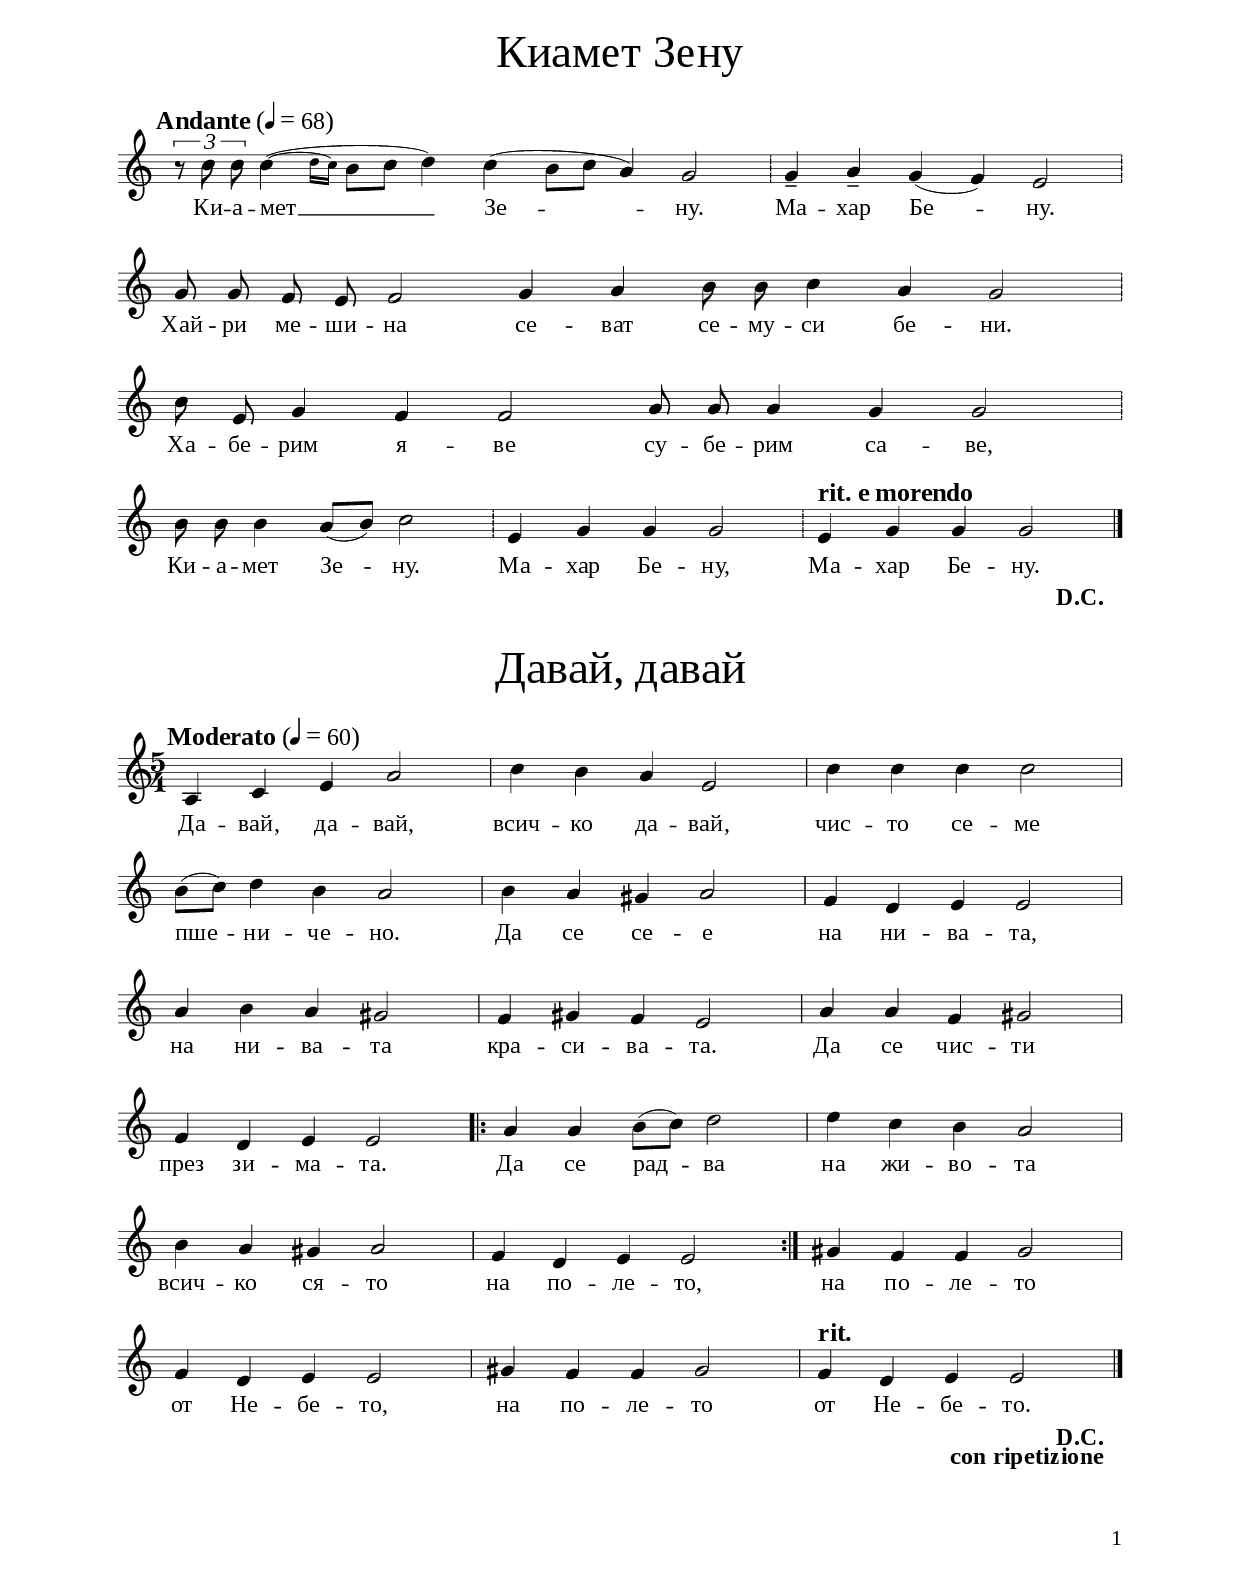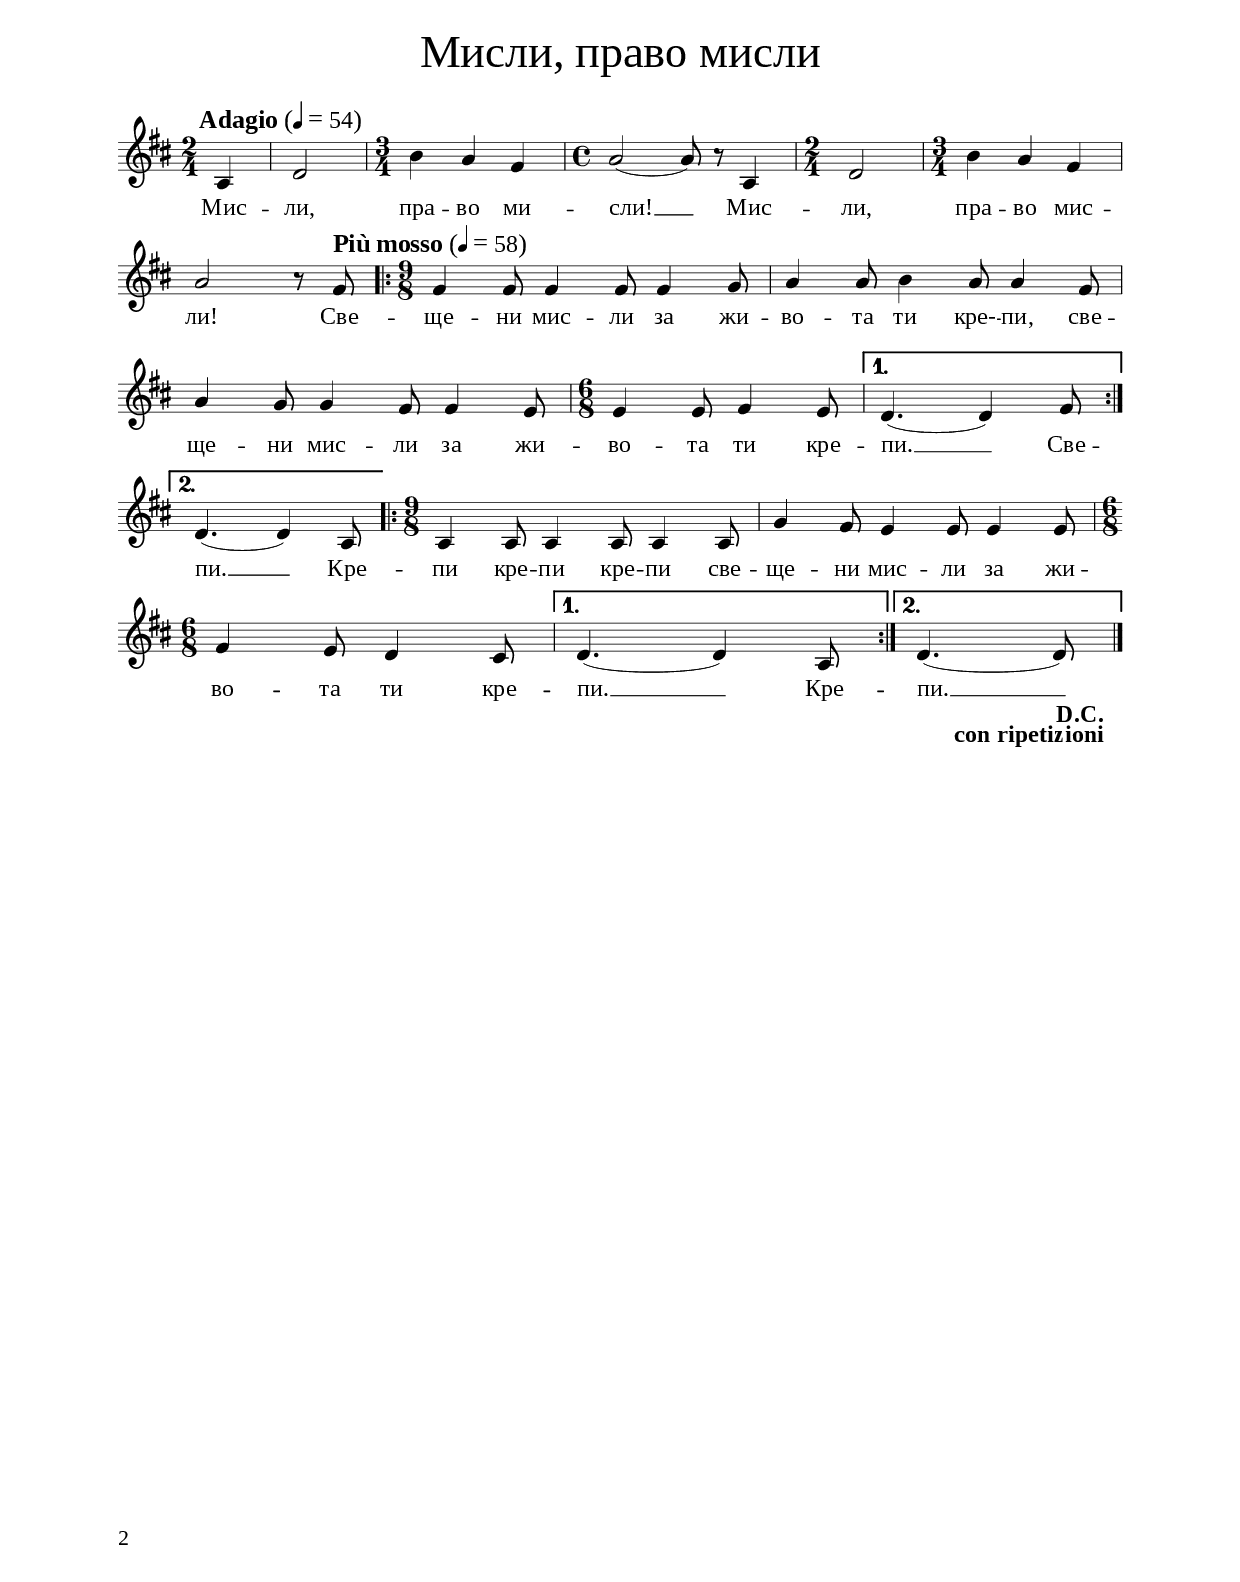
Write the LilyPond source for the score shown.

\version "2.24.4"

% include paper part and global functions
\include "include/globals.ily"

\bookpart {
  \label #'ref092_1
  \tocItem \markup "Киамет Зену"
  \include "include/bookpart-paper.ily"
  \score {
      \layout {
        indent = 0.0\cm % remove first line indentation
        ragged-last = ##f % do spread last line to fill the whole space
        \override Staff.BarLine.thick-thickness = #4 %make the end and repeat bars thiner
        \override Score.VoltaBracket.font-size = #-1.7 % make the repeat number fontsize smaller
        

        \context {
          \Score
          \omit BarNumber %remove bar numbers
          \override KeySignature.X-offset = #-1.2 % decrease keysigniture offset
          \override TimeSignature.X-offset = #-1.8 % decrease time signiture offset
          \override MetronomeMark.font-size = #1.5 % increase the tempo fontsize
          \override TupletNumber.font-size = #0.4 % increase the triol number

        } % context

        \context {
          % change staff size
          \Staff
          fontSize = #+0 % affects notes size only
          \override StaffSymbol.staff-space = #(magstep -3)
          \override StaffSymbol.thickness = #0.5
          \override BarLine.hair-thickness = #1
          %\override StaffSymbol.ledger-line-thickness = #'(0 . 0)
        }

        \context {
          % adjust space between staff and lyrics and between the two lyric lines
          \Lyrics
          \override VerticalAxisGroup.nonstaff-relatedstaff-spacing = #'((padding . 1))
          \override VerticalAxisGroup.nonstaff-nonstaff-spacing = #'((minimum-distance . 2))
          includeGraceNotes = ##t
        }
      } % layout

    \new Voice \absolute {
      \clef treble
      \key c \major
      \omit Score.TimeSignature
      \cadenzaOn % allows custom bar lines
      \tempoFunc "Andante" 4 "68"


      \autoBeamOff

      \tupletUp \tuplet 3/2 {r8 c'' c''8 }  c''4~ ( \slashedGrace { \stemDown d''16[c''16] \stemNeutral }  b'8[c''] d''4)  c''4 ( b'8 [c''] a'4 ) g'2 \bar"!"

      g'4 -- a' -- g' ( f' ) e'2 \bar"!" \break  g'8 g' f' e' f'2 g'4 a'4

      b'8 b' c''4 a' g'2 \bar"!" \break c''8 e' g'4 f' f'2  a'8 a' a'4 g' g'2 \bar"!" \break

      b'8 b' b'4 a'8 [( b' )] c''2 \bar"!" e'4 g' g' g'2 \bar"!" \tempo "rit. e morendo" e'4 g' g' g'2 \bar "|."

    }



    \addlyrics {
      Ки -- а -- мет __ Зе --  -- ну. Ма -- хар Бе  --  ну. Хай  --  ри ме  -- ши  --  на се  --
      ват се  -- му  -- си бе  -- ни. Ха -- бе -- рим я -- ве су  -- бе  -- рим са  -- ве,
      Ки -- а -- мет Зе --  -- ну. Ма -- хар Бе  --  ну, Ма -- хар Бе  --  ну.
    }

    \header {
      title = \titleFunc #'ref_desc_9 "Киамет Зену" "Kiamet Zenu"
    }

    \midi{}


  } % score
  \markup \dc-one "D.C."

  \label #'ref092_2
  \tocItem \markup "Давай, давай"
  \include "include/bookpart-paper.ily"
  \score {
      \layout {
        indent = 0.0\cm % remove first line indentation
        ragged-last = ##f % do spread last line to fill the whole space
        \override Staff.BarLine.thick-thickness = #4 %make the end and repeat bars thiner
        \override Score.VoltaBracket.font-size = #-1.7 % make the repeat number fontsize smaller
        

        \context {
          \Score
          \omit BarNumber %remove bar numbers
          \override KeySignature.X-offset = #-1.2 % decrease keysigniture offset
          \override TimeSignature.X-offset = #-1.8 % decrease time signiture offset
          \override MetronomeMark.font-size = #1.5 % increase the tempo fontsize
          \override TupletNumber.font-size = #0.4 % increase the triol number

        } % context

        \context {
          % change staff size
          \Staff
          fontSize = #+0 % affects notes size only
          \override StaffSymbol.staff-space = #(magstep -3)
          \override StaffSymbol.thickness = #0.5
          \override BarLine.hair-thickness = #1
          %\override StaffSymbol.ledger-line-thickness = #'(0 . 0)
        }

        \context {
          % adjust space between staff and lyrics and between the two lyric lines
          \Lyrics
          \override VerticalAxisGroup.nonstaff-relatedstaff-spacing = #'((padding . 1))
          \override VerticalAxisGroup.nonstaff-nonstaff-spacing = #'((minimum-distance . 2))
          includeGraceNotes = ##t
        }
      } % layout

    \new Voice \absolute  {
      \clef treble
      \key a \minor
      \time 5/4
      \tempoFunc "Moderato" 4 "60"

      a4 c' e' a'2 |c''4 b' a' e'2 | c''4 c'' c'' c''2 \break |

      b'8 ( c'' ) d''4 b' a'2 | b'4 a' gis' a'2 | f'4 d' e' e'2 \break |

      a'4 b' a' gis'2 | f'4 gis' f' e'2 | a'4 a' f' gis'2 \break |

      f'4 d' e' e'2  \bar ".|:"|

      a'4 a' b'8 ( c'' ) d''2 |  e''4 c'' b' a'2 \break | % 13

      b'4 a' gis' a'2 | f'4 d' e' e'2
      \bar ":|." | gis'4 f' f' gis'2 \break |

      f'4 d' e' e'2 | gis'4 f' f' gis'2 | \tempo "rit." f'4  d' e' e'2 | \bar "|."

    }



    \addlyrics {
      Да -- вай, да  -- вай, всич -- ко да -- вай,

      чис -- то се -- ме пше -- ни -- че -- но.

      Да се се -- е на ни -- ва -- та, на ни -- ва -- та кра -- си -- ва -- та.

      Да се чис -- ти през зи -- ма -- та.

      Да се рад -- ва на жи -- во -- та

      всич -- ко ся -- то на по -- ле -- то,

      на по -- ле -- то от Hе -- бе -- то,

      на по -- ле -- то от Hе -- бе -- то.

    }

    \header {
      title = \titleFunc #'ref_desc_8 "Давай, давай" "Davaj, davaj"
    }

    \midi{}

  } % score

  \markup \dc-two "D.C.""con ripetizione"

  \label #'ref093
  \tocItem \markup "Мисли, право мисли"
  \include "include/bookpart-paper.ily"
  \score {
      \layout {
        indent = 0.0\cm % remove first line indentation
        ragged-last = ##f % do spread last line to fill the whole space
        \override Staff.BarLine.thick-thickness = #4 %make the end and repeat bars thiner
        \override Score.VoltaBracket.font-size = #-1.7 % make the repeat number fontsize smaller
        

        \context {
          \Score
          \omit BarNumber %remove bar numbers
          \override KeySignature.X-offset = #-1.2 % decrease keysigniture offset
          \override TimeSignature.X-offset = #-1.8 % decrease time signiture offset
          \override MetronomeMark.font-size = #1.5 % increase the tempo fontsize
          \override TupletNumber.font-size = #0.4 % increase the triol number

        } % context

        \context {
          % change staff size
          \Staff
          fontSize = #+0 % affects notes size only
          \override StaffSymbol.staff-space = #(magstep -3)
          \override StaffSymbol.thickness = #0.5
          \override BarLine.hair-thickness = #1
          %\override StaffSymbol.ledger-line-thickness = #'(0 . 0)
        }

        \context {
          % adjust space between staff and lyrics and between the two lyric lines
          \Lyrics
          \override VerticalAxisGroup.nonstaff-relatedstaff-spacing = #'((padding . 1))
          \override VerticalAxisGroup.nonstaff-nonstaff-spacing = #'((minimum-distance . 2))
          includeGraceNotes = ##t
        }
      } % layout


    \new Voice \absolute  {
      \clef treble
      \key d \major
      \time 2/4
      \tempoFunc "Adagio" 4 "54"

      \partial 4
      \autoBeamOff

      a4 | d'2 | \time 3/4 b'4 a' fis' | \time 4/4 a'2 ( a'8 ) r8 a4 | \time 2/4 d'2 | \time 3/4 b'4 a'4 fis'4 \break

      a'2 r8

      \tempoFunc "Più mosso" 4 "58"
      fis'8 | \repeat volta 2 {
        \time 9/8 fis'4 fis'8 fis'4 fis'8 fis'4 g'8 | a'4 a'8 b'4 a'8 a'4 fis'8 | \break

        a'4 g'8 g'4 fis'8 fis'4 e'8 | \time 6/8 e'4 e'8 fis'4 e'8 |
      } \alternative {
        {d'4. (d'4 ) fis'8 \break}
        {d'4. (d'4) a8 }
      } \repeat volta 2 {
        \time 9/8 a4 a8 a4 a8 a4 a8 | g'4 fis'8 e'4 e'8 e'4 e'8 | \break

        \time 6/8  fis'4 e'8 d'4 cis'8 |
      } \alternative { { d'4. ( d'4 ) a8 } { d'4. ( d'8 ) } } \bar "|."

    }

    \addlyrics {
      Мис -- ли, пра -- во ми -- сли! __  Мис -- ли, пра -- во мис -- ли!

      Све -- ще -- ни мис -- ли за жи -- во -- та ти "кре-" -- пи, све -- ще -- ни мис -- ли за жи -- во -- та ти кре -- пи. __ Све -- пи. __  Кре -- пи кре -- пи

      кре -- пи све -- ще -- ни мис -- ли за жи -- во -- та ти кре -- пи. __  Кре -- пи. __
    }

    \header {
      title = \titleFunc #'ref_desc_10 "Мисли, право мисли" "Misli, pravo misli"
    }

    \midi{}

  } % score

  \markup \dc-two "D.C.""con ripetizioni"

} % bookpart
